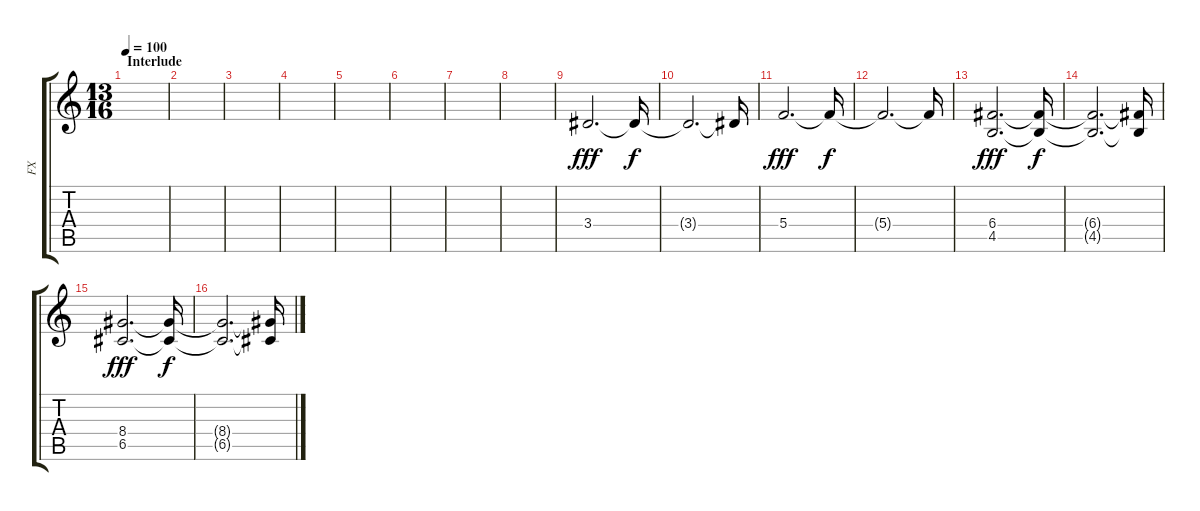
\track ("FX" "FX") {instrument overdrivenguitar}
\staff {score tabs}
\tuning (D4 A3 F3 C3 G2 B1) {hide}
\ts (13 16)
\section ("" "Interlude")
\tempo 100
\clef g2
\ks c
|
|
|
|
|
|
|
|
3.4.2{d dy fff volume 3} 3.4{t}.16{dy f} |
3.4{t}.2{d} 3.4{t}.16 |
5.4.2{d dy fff} 5.4{t}.16{dy f} |
5.4{t}.2{d} 5.4{t}.16 |
(6.4 4.5).2{d dy fff} (6.4{t} 4.5{t}).16{dy f} |
(6.4{t} 4.5{t}).2{d} (6.4{t} 4.5{t}).16 |
(8.4 6.5).2{d dy fff} (8.4{t} 6.5{t}).16{dy f} |
(8.4{t} 6.5{t}).2{d} (8.4{t} 6.5{t}).16
